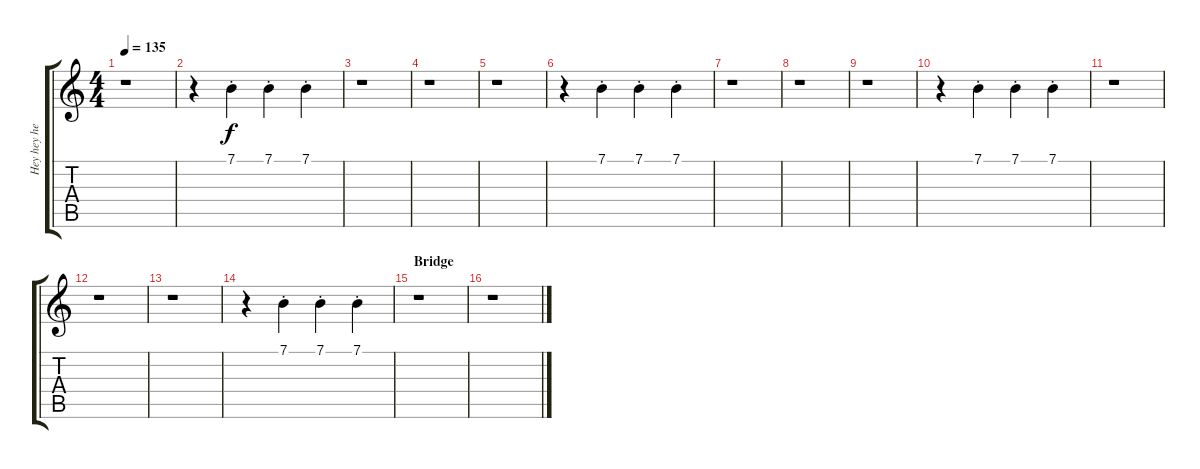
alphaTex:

\track ("Hey hey hey" "Hey hey he") {instrument voiceoohs}
\staff {score tabs}
\tuning (E4 B3 G3 D3 A2 E2) {hide}
\ts (4 4)
\tempo 135
\clef g2
\ks c
r.1{dy f} |
r.4 7.1{st}.4 7.1{st}.4 7.1{st}.4 |
r.1 |
r.1 |
r.1 |
r.4 7.1{st}.4 7.1{st}.4 7.1{st}.4 |
r.1 |
r.1 |
r.1 |
r.4 7.1{st}.4 7.1{st}.4 7.1{st}.4 |
r.1 |
r.1 |
r.1 |
r.4 7.1{st}.4 7.1{st}.4 7.1{st}.4 |
\section ("" "Bridge")
r.1 |
r.1
